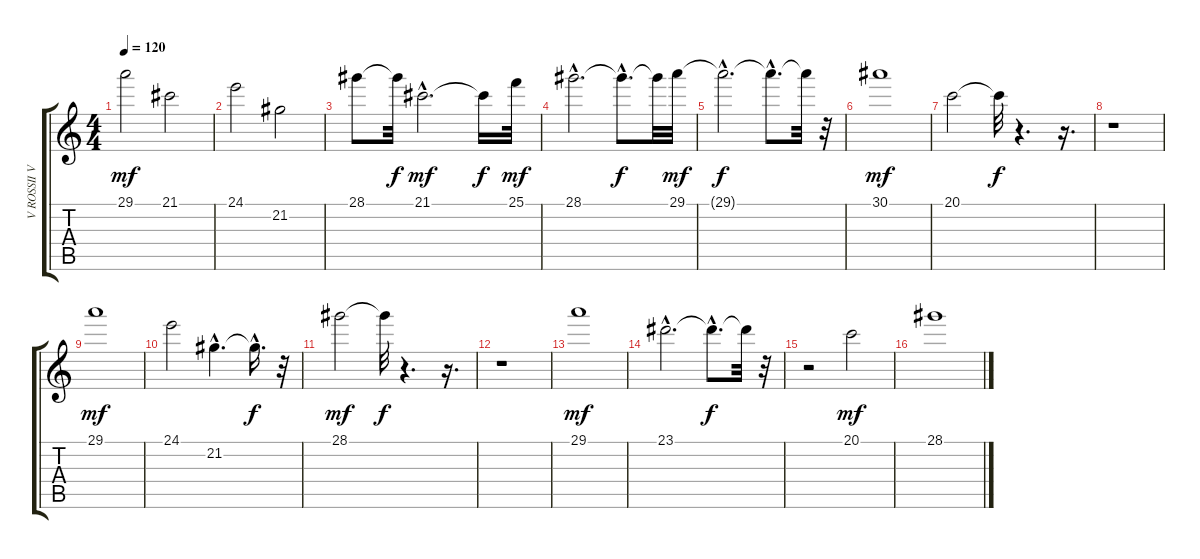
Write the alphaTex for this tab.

\track ("V ROSSII VECHERA     " "V ROSSII V") {instrument synthstrings2}
\staff {score tabs}
\tuning (E4 B3 G3 D3 A2 E2) {hide}
\ts (4 4)
\tempo 120
\clef g2
\ks c
29.1.2{dy mf} 21.1.2 |
24.1.2 21.2.2 |
28.1.8 28.1{t}.32{dy f} 21.1{hac}.2{d dy mf} 21.1{t}.16{dy f} 25.1.32{dy mf} |
28.1{hac}.2{d} 28.1{hac t}.8{d dy f} 28.1{t}.32 29.1.32{dy mf} |
29.1{hac t}.2{d dy f} 29.1{hac t}.8{d} 29.1{t}.32 r.32 |
30.1.1{dy mf} |
20.1.2 20.1{t}.32{dy f} r.4{d} r.16{d} |
r.1 |
29.1.1{dy mf} |
24.1.2 21.2{hac}.4{d} 21.2{hac t}.16{d dy f} r.32 |
28.1.2{dy mf} 28.1{t}.32{dy f} r.4{d} r.16{d} |
r.1 |
29.1.1{dy mf} |
23.1{hac}.2{d} 23.1{hac t}.8{d dy f} 23.1{t}.32 r.32 |
r.2 20.1.2{dy mf} |
28.1.1
